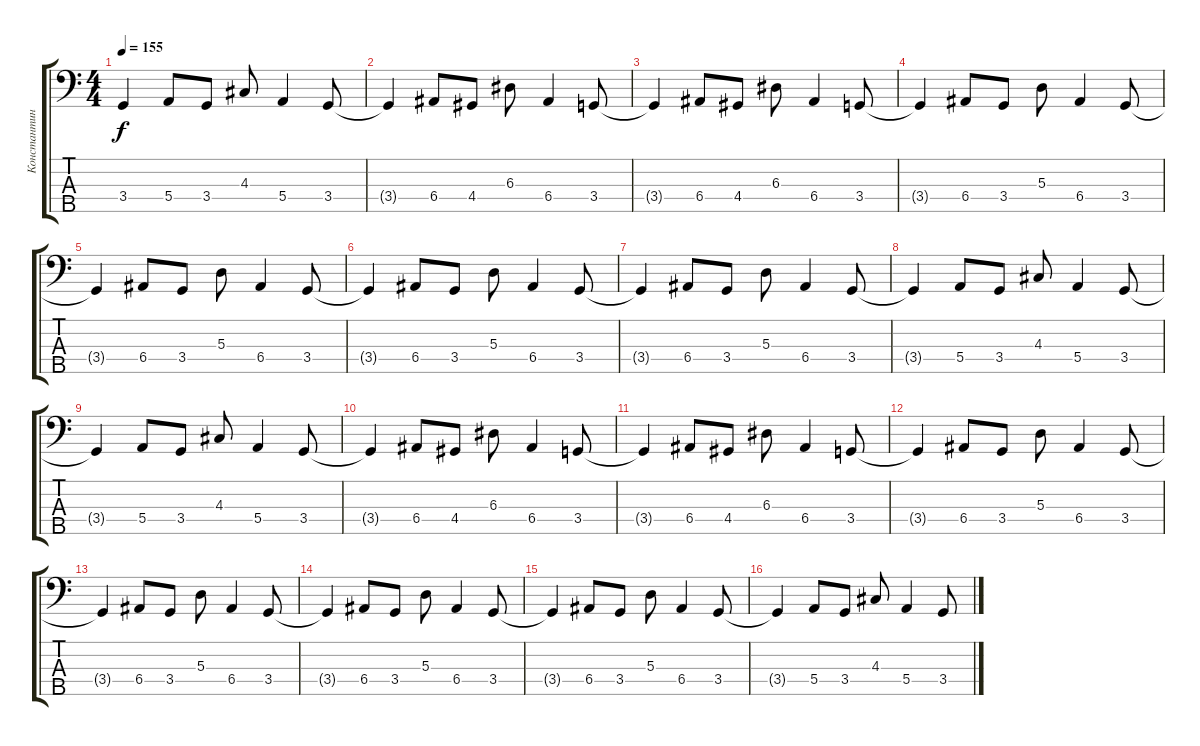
\track ("Константин Бекрев (Korg Moog Voyager)" "Константин") {instrument synthbass1}
\staff {score tabs}
\tuning (G2 D2 A1 E1 B0) {hide}
\ts (4 4)
\tempo 155
\clef f4
\ks c
3.4{t}.4{dy f} 5.4.8 3.4.8 4.3.8 5.4.4 3.4.8 |
3.4{t}.4 6.4.8 4.4.8 6.3.8 6.4.4 3.4.8 |
3.4{t}.4 6.4.8 4.4.8 6.3.8 6.4.4 3.4.8 |
3.4{t}.4 6.4.8 3.4.8 5.3.8 6.4.4 3.4.8 |
3.4{t}.4 6.4.8 3.4.8 5.3.8 6.4.4 3.4.8 |
3.4{t}.4 6.4.8 3.4.8 5.3.8 6.4.4 3.4.8 |
3.4{t}.4 6.4.8 3.4.8 5.3.8 6.4.4 3.4.8 |
3.4{t}.4 5.4.8 3.4.8 4.3.8 5.4.4 3.4.8 |
3.4{t}.4 5.4.8 3.4.8 4.3.8 5.4.4 3.4.8 |
3.4{t}.4 6.4.8 4.4.8 6.3.8 6.4.4 3.4.8 |
3.4{t}.4 6.4.8 4.4.8 6.3.8 6.4.4 3.4.8 |
3.4{t}.4 6.4.8 3.4.8 5.3.8 6.4.4 3.4.8 |
3.4{t}.4 6.4.8 3.4.8 5.3.8 6.4.4 3.4.8 |
3.4{t}.4 6.4.8 3.4.8 5.3.8 6.4.4 3.4.8 |
3.4{t}.4 6.4.8 3.4.8 5.3.8 6.4.4 3.4.8 |
3.4{t}.4 5.4.8 3.4.8 4.3.8 5.4.4 3.4.8
